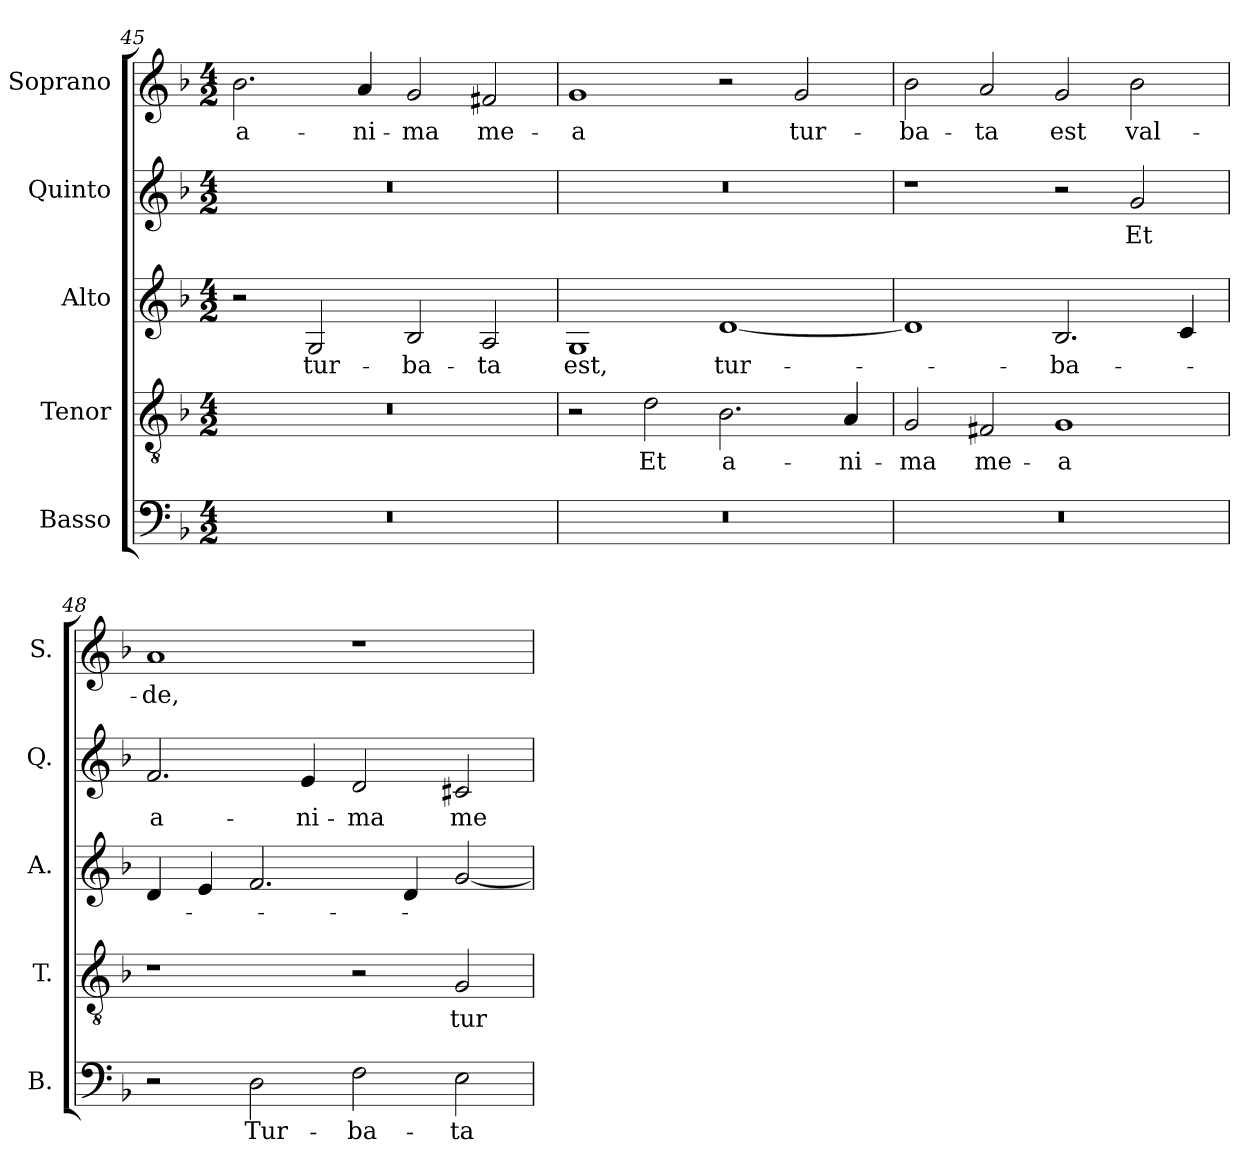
**kern	**text	**kern	**text	**kern	**text	**kern	**text	**kern	**text
*part5	*part5	*part4	*part4	*part3	*part3	*part2	*part2	*part1	*part1
*staff5	*staff5	*staff4	*staff4	*staff3	*staff3	*staff2	*staff2	*staff1	*staff1
*I"Basso	*	*I"Tenor	*	*I"Alto	*	*I"Quinto	*	*I"Soprano	*
*I'B.	*	*I'T.	*	*I'A.	*	*I'Q.	*	*I'S.	*
*clefF4	*	*clefGv2	*	*clefG2	*	*clefG2	*	*clefG2	*
*	*	*ITrd7c12	*	*	*	*	*	*	*
*k[b-]	*	*k[b-]	*	*k[b-]	*	*k[b-]	*	*k[b-]	*
*F:	*	*F:	*	*F:	*	*F:	*	*F:	*
*M4/2	*	*M4/2	*	*M4/2	*	*M4/2	*	*M4/2	*
=45	=45	=45	=45	=45	=45	=45	=45	=45	=45
!LO:N:vis=1	!	!LO:N:vis=1	!	!	!	!LO:N:vis=1	!	!	!
!	!	!	!	!	!	!	!	!	!LO:LY:b:color=#000000
0r	.	0r	.	2r	.	0r	.	2.b-i\	a-
!	!	!	!	!	!LO:LY:b:color=#000000	!	!	!	!
.	.	.	.	2Gi/	tur-	.	.	.	.
!	!	!	!	!	!	!	!	!	!LO:LY:b:color=#000000
.	.	.	.	.	.	.	.	4ai/	-ni-
!	!	!	!	!	!LO:LY:b:color=#000000	!	!	!	!
!	!	!	!	!	!	!	!	!	!LO:LY:b:color=#000000
.	.	.	.	2B-i/	-ba-	.	.	2gi/	-ma
!	!	!	!	!	!LO:LY:b:color=#000000	!	!	!	!
!	!	!	!	!	!	!	!	!	!LO:LY:b:color=#000000
.	.	.	.	2Ai/	-ta	.	.	2f#Xi/	me-
=46	=46	=46	=46	=46	=46	=46	=46	=46	=46
!LO:N:vis=1	!	!	!	!	!	!	!	!	!
!	!	!	!	!	!LO:LY:b:color=#000000	!LO:N:vis=1	!	!	!
!	!	!	!	!	!	!	!	!	!LO:LY:b:color=#000000
0r	.	2r	.	1Gi	est,	0r	.	1gi	-a
!	!	!	!LO:LY:b:color=#000000	!	!	!	!	!	!
.	.	2Di\	Et	.	.	.	.	.	.
!	!	!	!LO:LY:b:color=#000000	!	!	!	!	!	!
!	!	!	!	!	!LO:LY:b:color=#000000	!	!	!	!
.	.	2.BB-i\	a-	[1di	tur-	.	.	2r	.
!	!	!	!	!	!	!	!	!	!LO:LY:b:color=#000000
.	.	.	.	.	.	.	.	2gi/	tur-
!	!	!	!LO:LY:b:color=#000000	!	!	!	!	!	!
.	.	4AAi/	-ni-	.	.	.	.	.	.
=47	=47	=47	=47	=47	=47	=47	=47	=47	=47
!LO:N:vis=1	!	!	!	!	!	!	!	!	!
!	!	!	!LO:LY:b:color=#000000	!	!	!	!	!	!
!	!	!	!	!	!	!	!	!	!LO:LY:b:color=#000000
0r	.	2GGi/	-ma	1di]	.	1r	.	2b-i\	-ba-
!	!	!	!LO:LY:b:color=#000000	!	!	!	!	!	!
!	!	!	!	!	!	!	!	!	!LO:LY:b:color=#000000
.	.	2FF#Xi/	me-	.	.	.	.	2ai/	-ta
!	!	!	!LO:LY:b:color=#000000	!	!	!	!	!	!
!	!	!	!	!	!LO:LY:b:color=#000000	!	!	!	!
!	!	!	!	!	!	!	!	!	!LO:LY:b:color=#000000
.	.	1GGi	-a	2.B-i/	-ba-	2r	.	2gi/	est
!	!	!	!	!	!	!	!LO:LY:b:color=#000000	!	!
!	!	!	!	!	!	!	!	!	!LO:LY:b:color=#000000
.	.	.	.	.	.	2gi/	Et	2b-i\	val-
.	.	.	.	4ci/	.	.	.	.	.
=48	=48	=48	=48	=48	=48	=48	=48	=48	=48
!	!	!	!	!	!	!	!LO:LY:b:color=#000000	!	!
!	!	!	!	!	!	!	!	!	!LO:LY:b:color=#000000
2r	.	1r	.	4di/	.	2.fi/	a-	1ai	-de,
.	.	.	.	4ei/	.	.	.	.	.
!	!LO:LY:b:color=#000000	!	!	!	!	!	!	!	!
2Di\	Tur-	.	.	2.fi/	.	.	.	.	.
!	!	!	!	!	!	!	!LO:LY:b:color=#000000	!	!
.	.	.	.	.	.	4ei/	-ni-	.	.
!	!LO:LY:b:color=#000000	!	!	!	!	!	!	!	!
!	!	!	!	!	!	!	!LO:LY:b:color=#000000	!	!
2Fi\	-ba-	2r	.	.	.	2di/	-ma	1r	.
.	.	.	.	4di/	.	.	.	.	.
!	!LO:LY:b:color=#000000	!	!	!	!	!	!	!	!
!	!	!	!LO:LY:b:color=#000000	!	!	!	!	!	!
!	!	!	!	!	!	!	!LO:LY:b:color=#000000	!	!
2Ei\	-ta	2GGi/	tur-	[2gi/	.	2c#Xi/	me-	.	.
=	=	=	=	=	=	=	=	=	=
*-	*-	*-	*-	*-	*-	*-	*-	*-	*-
